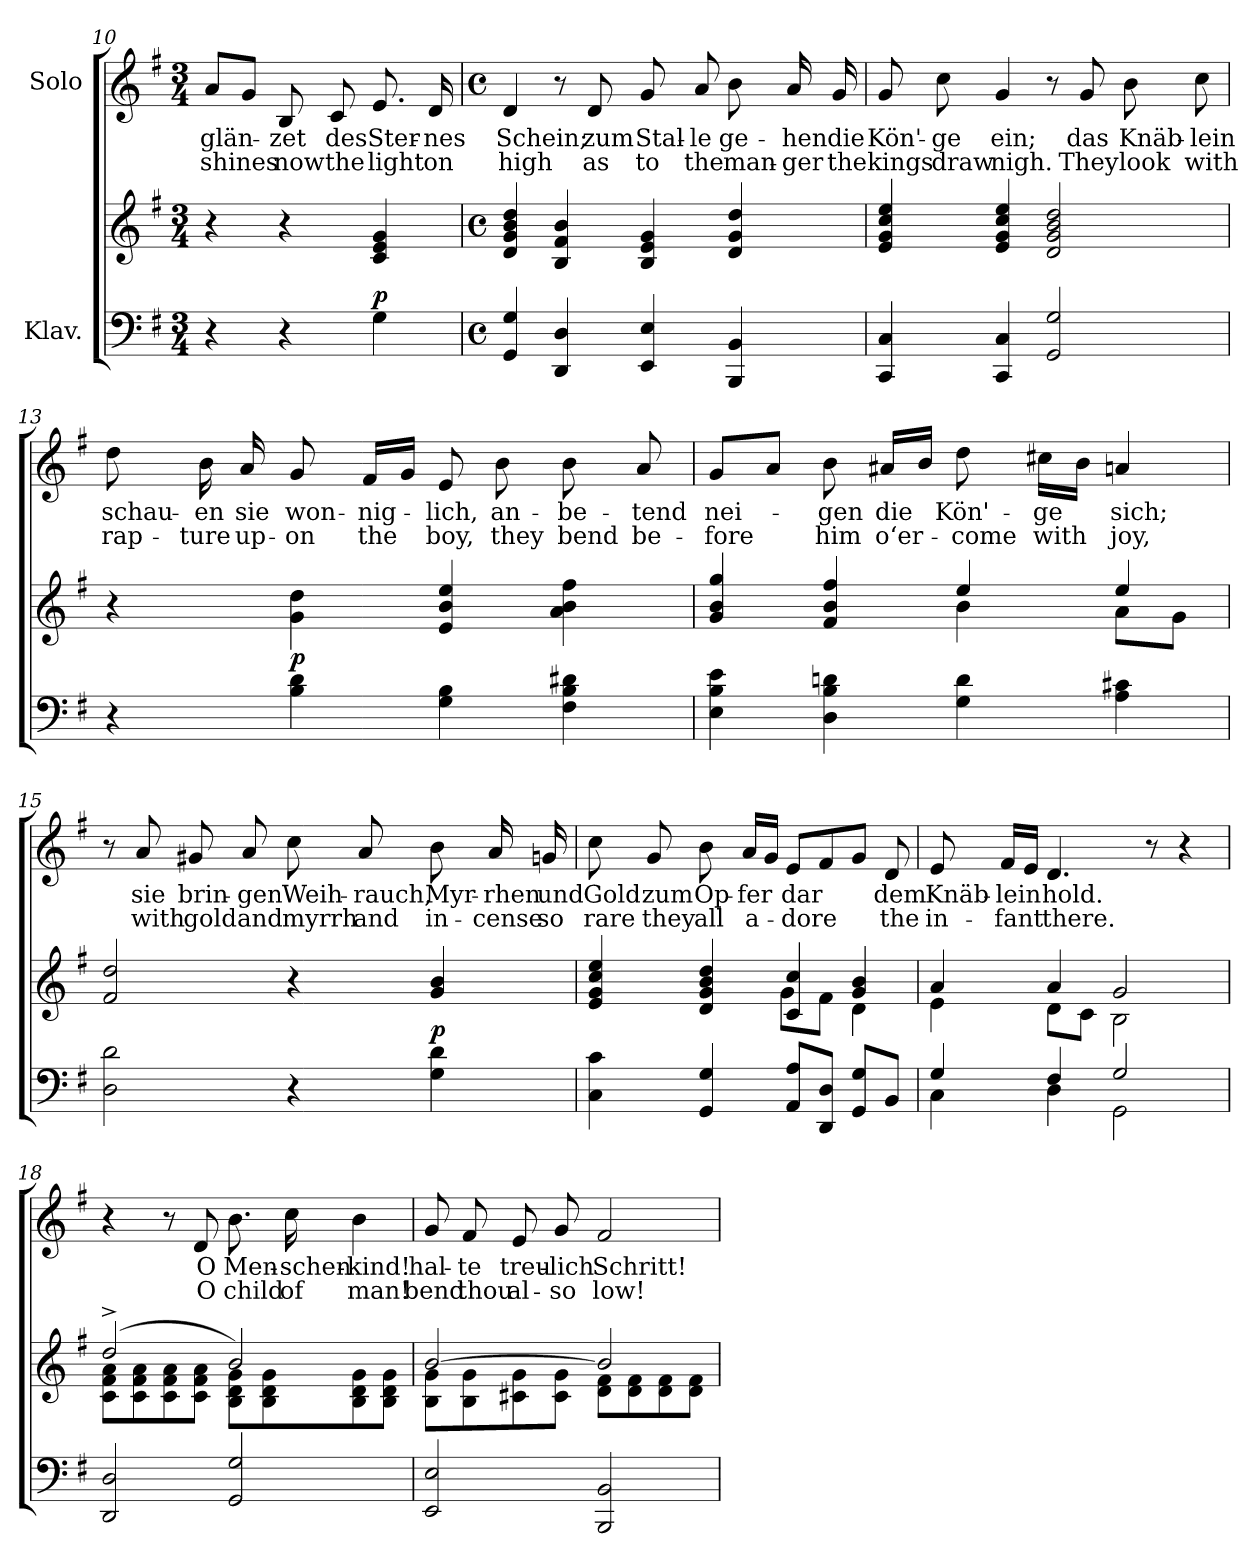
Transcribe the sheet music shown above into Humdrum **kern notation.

**kern	**kern	**dynam	**kern	**text	**text
*part2	*part2	*part2	*part1	*part1	*part1
*staff3	*staff2	*staff2/3	*staff1	*staff1	*staff1
*I"Klav.	*	*	*I"Solo	*	*
*clefF4	*clefG2	*	*clefG2	*	*
*k[f#]	*k[f#]	*	*k[f#]	*	*
*M3/4	*M3/4	*	*M3/4	*	*
=10	=10	=10	=10	=10	=10
4r	4r	.	8a/L	-glän-	shines
.	.	.	8g/J	.	.
4r	4r	.	8B/	-zet	now
.	.	.	8c/	des	the
!	!	!LO:DY:a=2	!	!	!
4G\	4c/ 4e/ 4g/	p	8.e/	Ster-	light
.	.	.	16d/	-nes	on
=11	=11	=11	=11	=11	=11
*M4/4	*M4/4	*	*M4/4	*	*
*met(c)	*met(c)	*	*met(c)	*	*
4GG/ 4G/	4d/ 4g/ 4b/ 4dd/	.	4d/	Schein;	high
4DD/ 4D/	4B/ 4f#/ 4b/	.	8r	.	.
.	.	.	8d/	zum	as
4EE/ 4E/	4B/ 4e/ 4g/	.	8g/	Stal-	to
.	.	.	8a/	-le	the
4BBB/ 4BB/	4d/ 4g/ 4dd/	.	8b\	ge-	man-
.	.	.	16a/	-hen	-ger
.	.	.	16g/	die	the
!!LO:LB:g=z
=12	=12	=12	=12	=12	=12
4CC/ 4C/	4e/ 4g/ 4cc/ 4ee/	.	8g/	Kön'-	kings
.	.	.	8cc\	-ge	draw
4CC/ 4C/	4e/ 4g/ 4cc/ 4ee/	.	4g/	ein;	nigh.
2GG/ 2G/	2d/ 2g/ 2b/ 2dd/	.	8r	.	.
.	.	.	8g/	das	They
.	.	.	8b\	Knäb-	look
.	.	.	8cc\	-lein	with
=13	=13	=13	=13	=13	=13
4r	4r	.	8dd\	schau-	rap-
.	.	.	16b\	-en	-ture
.	.	.	16a/	sie	up-
!	!	!LO:DY:a=2	!	!	!
4B\ 4d\	4g\ 4dd\	p	8g/	won-	-on
.	.	.	16f#/LL	-nig-	the
.	.	.	16g/JJ	.	.
4G\ 4B\	4e/ 4b/ 4ee/	.	8e/	-lich,	boy,
.	.	.	8b\	an-	they
4F#\ 4B\ 4d#X\	4a\ 4b\ 4ff#\	.	8b\	-be-	bend
.	.	.	8a/	-tend	be-
!!LO:LB:g=z
=14	=14	=14	=14	=14	=14
*	*^	*	*	*	*
4E\ 4B\ 4e\	4g/ 4b/ 4gg/	2ryy	.	8g/L	nei-	-fore
.	.	.	.	8a/J	.	.
4D\ 4B\ 4dn\	4f#/ 4b/ 4ff#/	.	.	8b\	-gen	him
.	.	.	.	16a#X/LL	die	o‘er-
.	.	.	.	16b/JJ	.	.
4G\ 4d\	4ee/	4b\	.	8dd\	Kön'-	-come
.	.	.	.	16cc#X\LL	-ge	with
.	.	.	.	16b\JJ	.	.
4A\ 4c#X\	4ee/	8a\L	.	4an/	sich;	joy,
.	.	8g\J	.	.	.	.
*	*v	*v	*	*	*	*
=15	=15	=15	=15	=15	=15
2D\ 2d\	2f#/ 2dd/	.	8r	.	.
.	.	.	8a/	sie	with
.	.	.	8g#X/	brin-	gold
.	.	.	8a/	-gen	and
4r	4r	.	8cc\	Weih-	myrrh
.	.	.	8a/	-rauch,	and
!	!	!LO:DY:a=2	!	!	!
4G\ 4d\	4g/ 4b/	p	8b\	Myr-	in-
.	.	.	16a/	-rhen	-cense
.	.	.	16gn/	und	so
!!LO:LB:g=z
=16	=16	=16	=16	=16	=16
*	*^	*	*	*	*
4C\ 4c\	4e/ 4g/ 4cc/ 4ee/	2reyy	.	8cc\	Gold	rare
.	.	.	.	8g/	zum	they
4GG/ 4G/	4d/ 4g/ 4b/ 4dd/	.	.	8b\	Op-	all
.	.	.	.	16a/LL	-fer	a-
.	.	.	.	16g/JJ	.	.
8AA/ 8A/L	4c/ 4cc/	8g\L	.	8e/L	dar	-dore
8DD/ 8D/J	.	8f#\J	.	8f#/	.	.
8GG/ 8G/L	4g/ 4b/	4d\	.	8g/J	.	.
8BB/J	.	.	.	8d/	dem	the
=17	=17	=17	=17	=17	=17	=17
*^	*	*	*	*	*	*
4G/	4C\	4a/	4e\	.	8e/	Knäb-	in-
.	.	.	.	.	16f#/LL	-lein	-fant
.	.	.	.	.	16e/JJ	.	.
4F#/	4D\	4a/	8d\L	.	4.d/	hold.	there.
.	.	.	8c\J	.	.	.	.
2G/	2GG\	2g/	2B\	.	.	.	.
.	.	.	.	.	8r	.	.
.	.	.	.	.	4r	.	.
*v	*v	*	*	*	*	*	*
!!LO:PB:g=z
=18	=18	=18	=18	=18	=18	=18
2DD/ 2D/	(2dd^/	8c\ 8f#\ 8a\L	.	4r	.	.
.	.	8c\ 8f#\ 8a\	.	.	.	.
.	.	8c\ 8f#\ 8a\	.	8r	.	.
.	.	8c\ 8f#\ 8a\J	.	8d/	O	O
2GG/ 2G/	2b/)	8B\ 8d\ 8g\L	.	8.b\	Men-	child
.	.	8B\ 8d\ 8g\	.	.	.	.
.	.	.	.	16cc\	-schen-	of
.	.	8B\ 8d\ 8g\	.	4b\	-kind!	man!
.	.	8B\ 8d\ 8g\J	.	.	.	.
=19	=19	=19	=19	=19	=19	=19
2EE/ 2E/	[2b/	8B\ 8g\L	.	8g/	hal-	bend
.	.	8B\ 8g\	.	8f#/	-te	thou
.	.	8c#X\ 8g\	.	8e/	treu-	al-
.	.	8c#\ 8g\J	.	8g/	-lich	-so
2BBB/ 2BB/	2b/]	8d\ 8f#\L	.	2f#/	Schritt!	low!
.	.	8d\ 8f#\	.	.	.	.
.	.	8d\ 8f#\	.	.	.	.
.	.	8d\ 8f#\J	.	.	.	.
*	*v	*v	*	*	*	*
=	=	=	=	=	=
*-	*-	*-	*-	*-	*-
